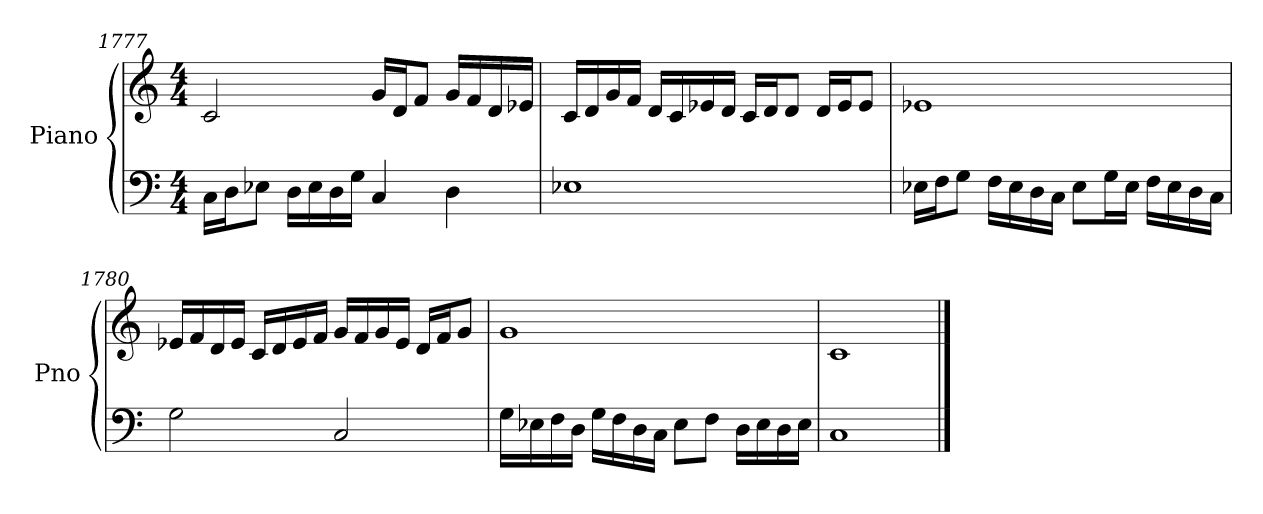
**kern	**kern
*part1	*part1
*staff2	*staff1
*I"Piano	*
*I'Pno	*
!!LO:LB:g=z
*clefF4	*clefG2
*k[]	*k[]
*M4/4	*M4/4
=1777	=1777
16C\LL	2c/
16D\J	.
8E-X\J	.
16D\LL	.
16E-\	.
16D\	.
16G\JJ	.
4C/	16g/LL
.	16d/J
.	8f/J
4D\	16g/LL
.	16f/
.	16d/
.	16e-X/JJ
=1778	=1778
1E-X	16c/LL
.	16d/
.	16g/
.	16f/JJ
.	16d/LL
.	16c/
.	16e-X/
.	16d/JJ
.	16c/LL
.	16d/J
.	8d/J
.	16d/LL
.	16e-/J
.	8e-/J
=1779	=1779
16E-X\LL	1e-X
16F\J	.
8G\J	.
16F\LL	.
16E-\	.
16D\	.
16C\JJ	.
8E-\L	.
16G\L	.
16E-\JJ	.
16F\LL	.
16E-\	.
16D\	.
16C\JJ	.
!!LO:LB:g=z
=1780	=1780
2G\	16e-X/LL
.	16f/
.	16d/
.	16e-/JJ
.	16c/LL
.	16d/
.	16e-/
.	16f/JJ
2C/	16g/LL
.	16f/
.	16g/
.	16e-/JJ
.	16d/LL
.	16f/J
.	8g/J
=1781	=1781
16G\LL	1g
16E-X\	.
16F\	.
16D\JJ	.
16G\LL	.
16F\	.
16D\	.
16C\JJ	.
8E-\L	.
8F\J	.
16D\LL	.
16E-\	.
16D\	.
16E-\JJ	.
=1782	=1782
1C	1c
==	==
*-	*-
